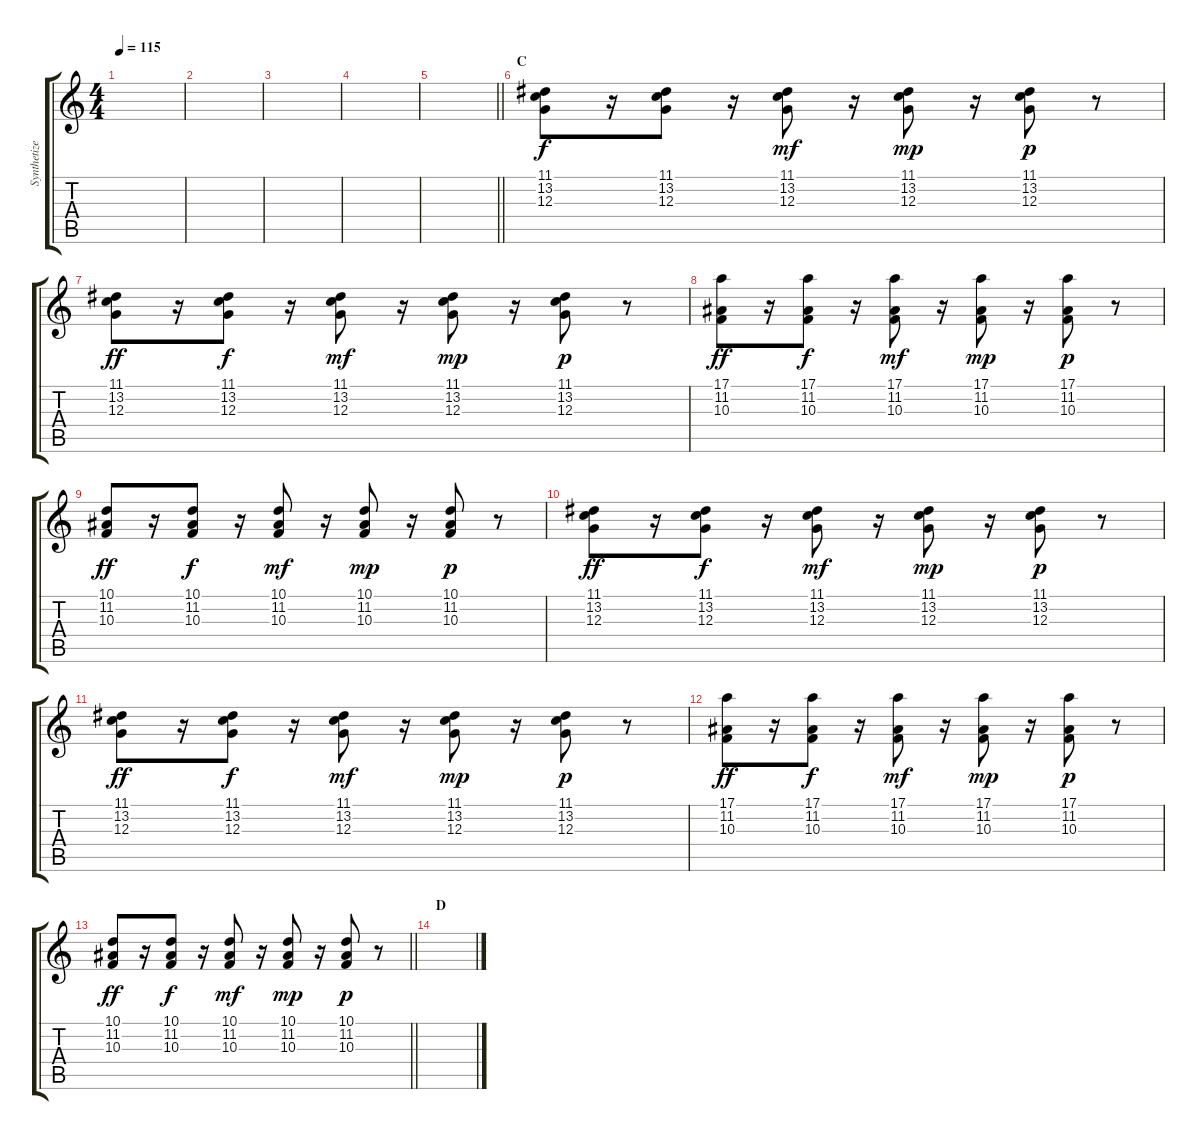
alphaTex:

\track ("Synthetizer II" "Synthetize") {instrument steeldrums}
\staff {score tabs}
\tuning (E4 B3 G3 D3 A2 E2) {hide}
\ts (4 4)
\tempo 115
\clef g2
\ks c
|
|
|
|
\barLineRight lightlight
|
\section ("" "C")
(11.1 13.2 12.3).8 r.16 (11.1 13.2 12.3).8{dy f} r.16 (11.1 13.2 12.3).8{dy mf} r.16 (11.1 13.2 12.3).8{dy mp} r.16 (11.1 13.2 12.3).8{dy p} r.8 |
(11.1 13.2 12.3).8{dy ff} r.16 (11.1 13.2 12.3).8{dy f} r.16 (11.1 13.2 12.3).8{dy mf} r.16 (11.1 13.2 12.3).8{dy mp} r.16 (11.1 13.2 12.3).8{dy p} r.8 |
(17.1 11.2 10.3).8{dy ff} r.16 (17.1 11.2 10.3).8{dy f} r.16 (17.1 11.2 10.3).8{dy mf} r.16 (17.1 11.2 10.3).8{dy mp} r.16 (17.1 11.2 10.3).8{dy p} r.8 |
(10.1 11.2 10.3).8{dy ff} r.16 (10.1 11.2 10.3).8{dy f} r.16 (10.1 11.2 10.3).8{dy mf} r.16 (10.1 11.2 10.3).8{dy mp} r.16 (10.1 11.2 10.3).8{dy p} r.8 |
(11.1 13.2 12.3).8{dy ff} r.16 (11.1 13.2 12.3).8{dy f} r.16 (11.1 13.2 12.3).8{dy mf} r.16 (11.1 13.2 12.3).8{dy mp} r.16 (11.1 13.2 12.3).8{dy p} r.8 |
(11.1 13.2 12.3).8{dy ff} r.16 (11.1 13.2 12.3).8{dy f} r.16 (11.1 13.2 12.3).8{dy mf} r.16 (11.1 13.2 12.3).8{dy mp} r.16 (11.1 13.2 12.3).8{dy p} r.8 |
(17.1 11.2 10.3).8{dy ff} r.16 (17.1 11.2 10.3).8{dy f} r.16 (17.1 11.2 10.3).8{dy mf} r.16 (17.1 11.2 10.3).8{dy mp} r.16 (17.1 11.2 10.3).8{dy p} r.8 |
\barLineRight lightlight
(10.1 11.2 10.3).8{dy ff} r.16 (10.1 11.2 10.3).8{dy f} r.16 (10.1 11.2 10.3).8{dy mf} r.16 (10.1 11.2 10.3).8{dy mp} r.16 (10.1 11.2 10.3).8{dy p} r.8 |
\section ("" "D")
